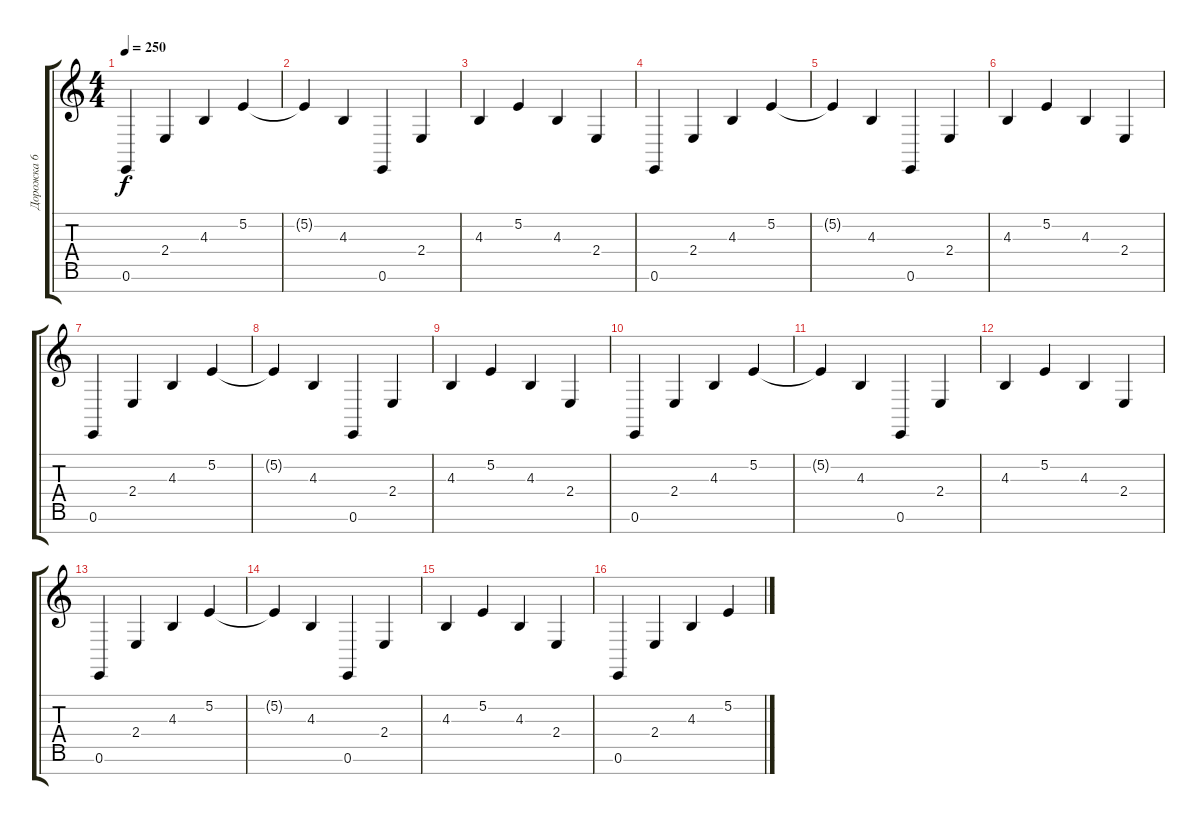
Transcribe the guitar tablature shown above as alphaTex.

\track ("Дорожка 6" "Дорожка 6") {instrument drawbarorgan}
\staff {score tabs}
\tuning (E4 B3 G3 D3 A2 E2 B1) {hide}
\ts (4 4)
\tempo 250
\clef g2
\ks c
0.6.4{dy f} 2.4.4 4.3.4 5.2.4 |
5.2{t}.4 4.3.4 0.6.4 2.4.4 |
4.3.4 5.2.4 4.3.4 2.4.4 |
0.6.4 2.4.4 4.3.4 5.2.4 |
5.2{t}.4 4.3.4 0.6.4 2.4.4 |
4.3.4 5.2.4 4.3.4 2.4.4 |
0.6.4 2.4.4 4.3.4 5.2.4 |
5.2{t}.4 4.3.4 0.6.4 2.4.4 |
4.3.4 5.2.4 4.3.4 2.4.4 |
0.6.4 2.4.4 4.3.4 5.2.4 |
5.2{t}.4 4.3.4 0.6.4 2.4.4 |
4.3.4 5.2.4 4.3.4 2.4.4 |
0.6.4 2.4.4 4.3.4 5.2.4 |
5.2{t}.4 4.3.4 0.6.4 2.4.4 |
4.3.4 5.2.4 4.3.4 2.4.4 |
0.6.4 2.4.4 4.3.4 5.2.4
